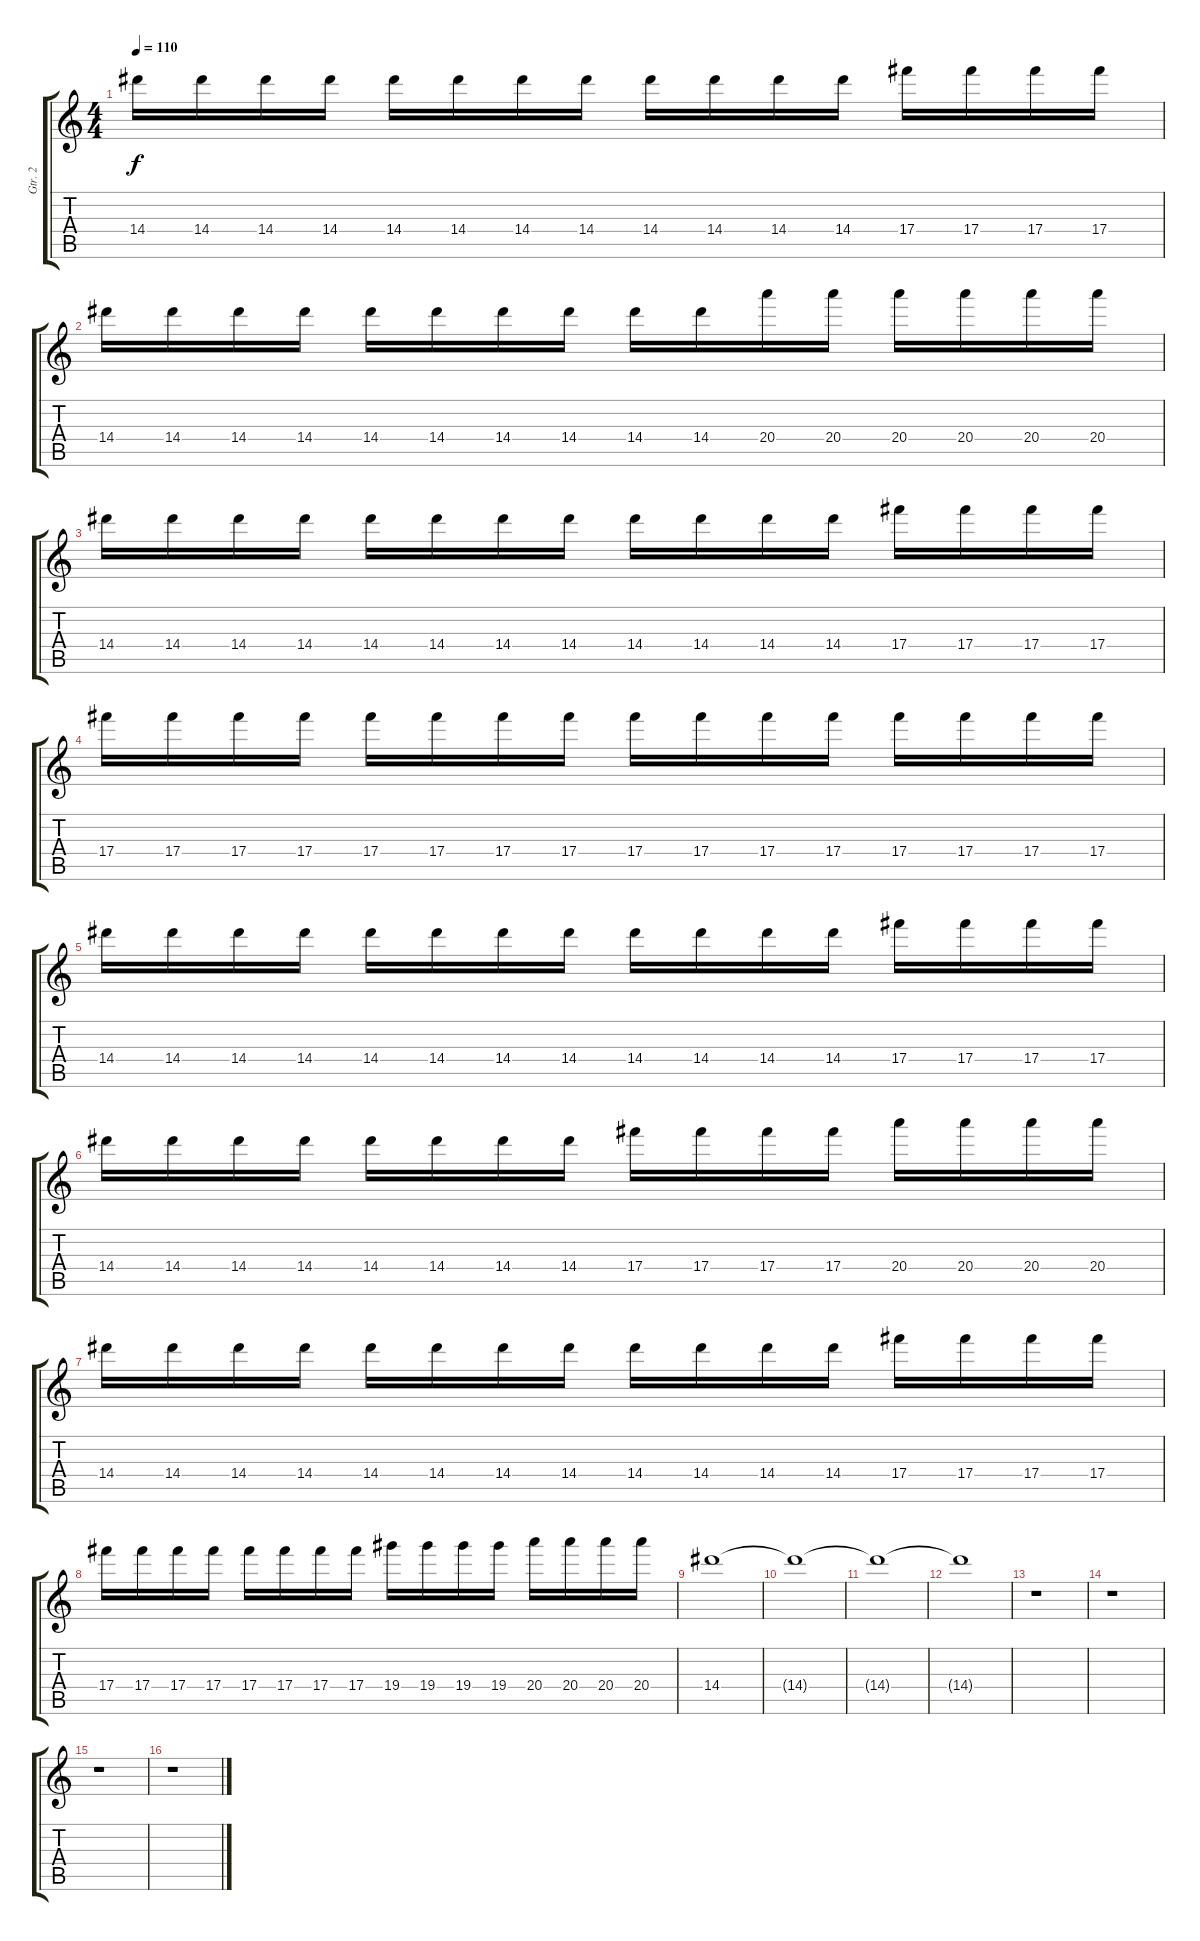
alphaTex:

\track ("Gtr. 2" "Gtr. 2") {instrument overdrivenguitar}
\staff {score tabs}
\tuning (Eb5 Bb4 Gb4 Db4 Ab3 Eb3) {hide}
\ts (4 4)
\tempo 110
\clef g2
\ks c
14.4.16{dy f} 14.4.16 14.4.16 14.4.16 14.4.16 14.4.16 14.4.16 14.4.16 14.4.16 14.4.16 14.4.16 14.4.16 17.4.16 17.4.16 17.4.16 17.4.16 |
14.4.16 14.4.16 14.4.16 14.4.16 14.4.16 14.4.16 14.4.16 14.4.16 14.4.16 14.4.16 20.4.16 20.4.16 20.4.16 20.4.16 20.4.16 20.4.16 |
14.4.16 14.4.16 14.4.16 14.4.16 14.4.16 14.4.16 14.4.16 14.4.16 14.4.16 14.4.16 14.4.16 14.4.16 17.4.16 17.4.16 17.4.16 17.4.16 |
17.4.16 17.4.16 17.4.16 17.4.16 17.4.16 17.4.16 17.4.16 17.4.16 17.4.16 17.4.16 17.4.16 17.4.16 17.4.16 17.4.16 17.4.16 17.4.16 |
14.4.16 14.4.16 14.4.16 14.4.16 14.4.16 14.4.16 14.4.16 14.4.16 14.4.16 14.4.16 14.4.16 14.4.16 17.4.16 17.4.16 17.4.16 17.4.16 |
14.4.16 14.4.16 14.4.16 14.4.16 14.4.16 14.4.16 14.4.16 14.4.16 17.4.16 17.4.16 17.4.16 17.4.16 20.4.16 20.4.16 20.4.16 20.4.16 |
14.4.16 14.4.16 14.4.16 14.4.16 14.4.16 14.4.16 14.4.16 14.4.16 14.4.16 14.4.16 14.4.16 14.4.16 17.4.16 17.4.16 17.4.16 17.4.16 |
17.4.16 17.4.16 17.4.16 17.4.16 17.4.16 17.4.16 17.4.16 17.4.16 19.4.16 19.4.16 19.4.16 19.4.16 20.4.16 20.4.16 20.4.16 20.4.16 |
14.4.1 |
14.4{t}.1 |
14.4{t}.1 |
14.4{t}.1 |
r.1 |
r.1 |
r.1 |
r.1
